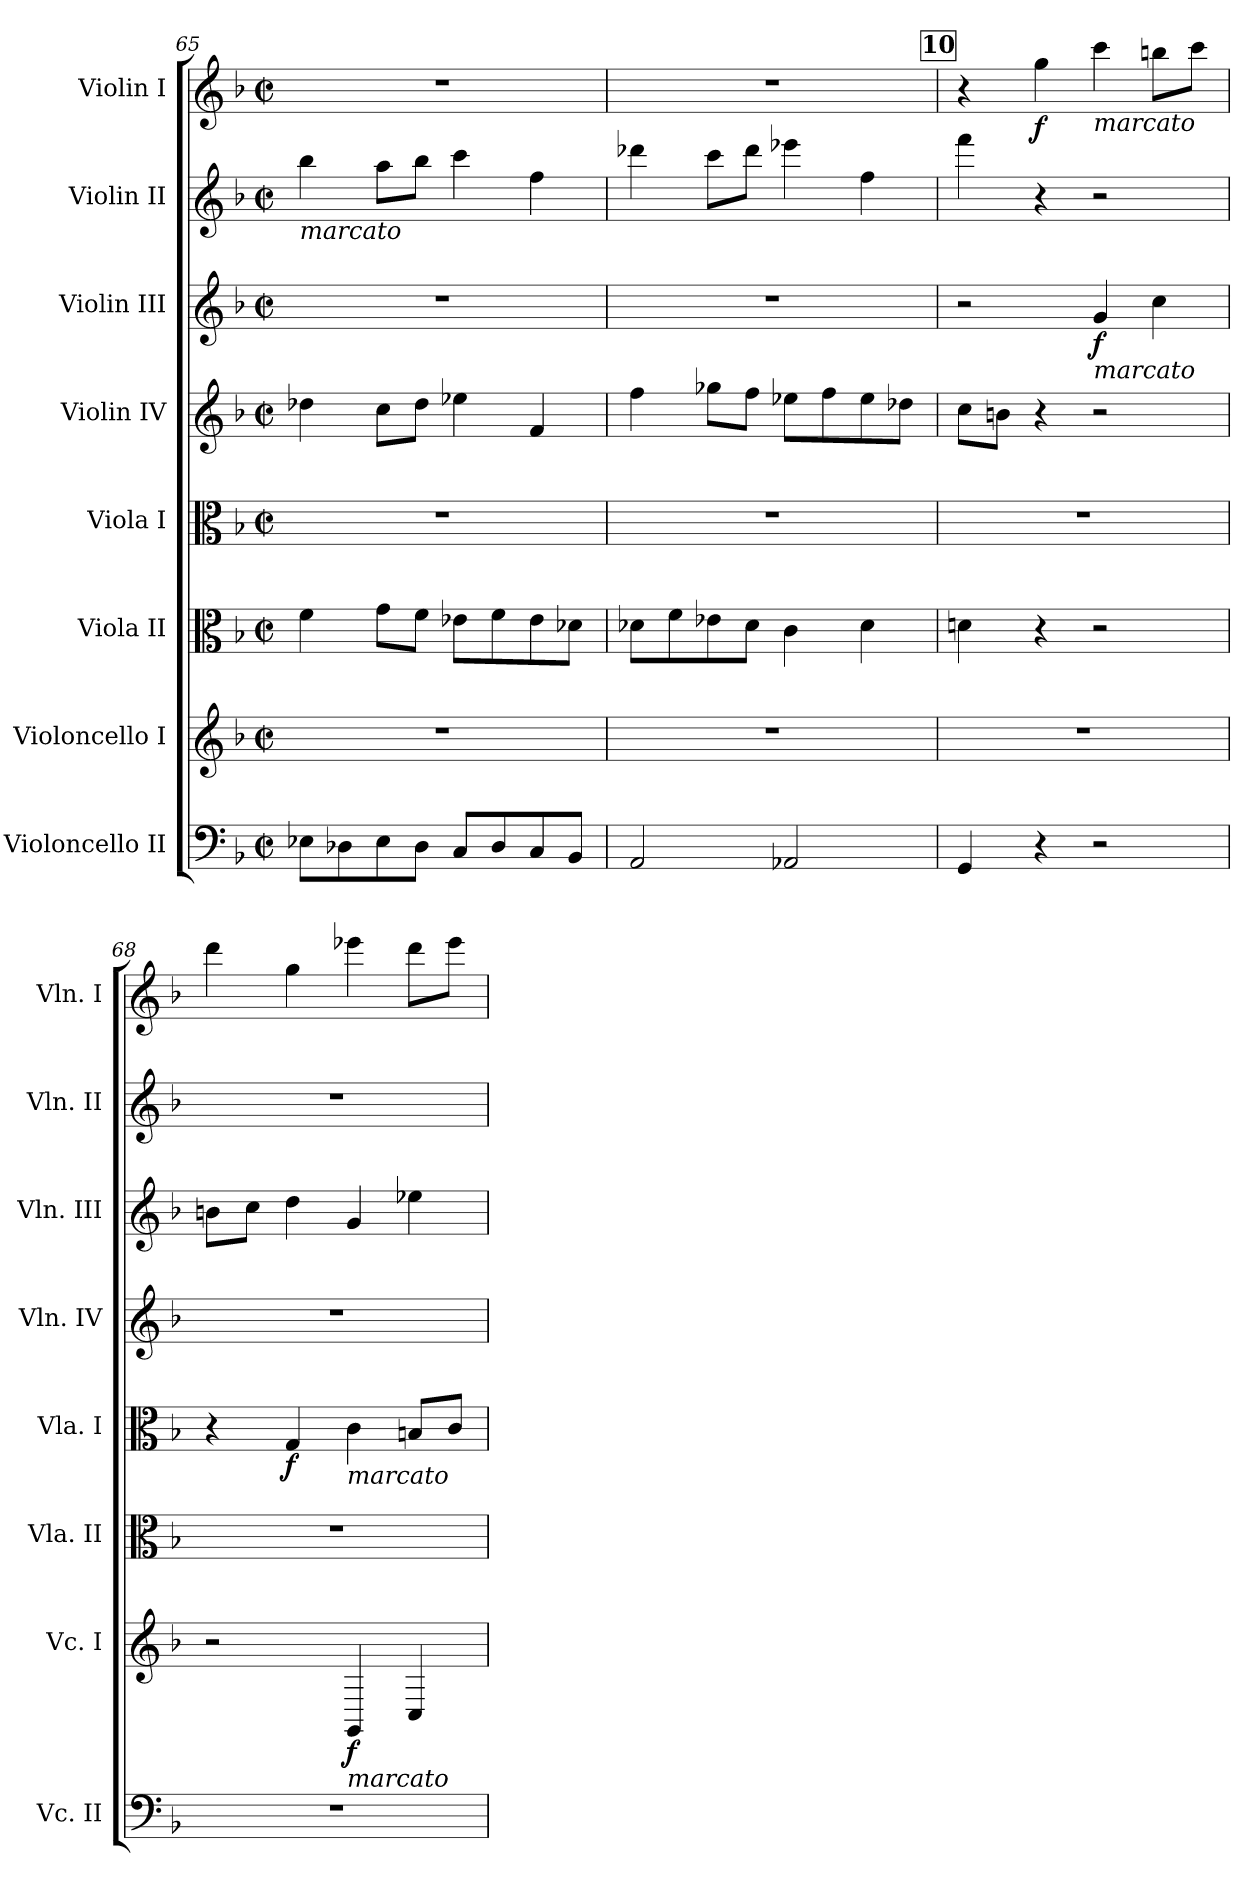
**kern	**kern	**dynam	**kern	**kern	**dynam	**kern	**kern	**dynam	**kern	**kern	**dynam
*part8	*part7	*part7	*part6	*part5	*part5	*part4	*part3	*part3	*part2	*part1	*part1
*staff8	*staff7	*staff7	*staff6	*staff5	*staff5	*staff4	*staff3	*staff3	*staff2	*staff1	*staff1
*I"Violoncello II	*I"Violoncello I	*	*I"Viola II	*I"Viola I	*	*I"Violin IV	*I"Violin III	*	*I"Violin II	*I"Violin I	*
*I'Vc. II	*I'Vc. I	*	*I'Vla. II	*I'Vla. I	*	*I'Vln. IV	*I'Vln. III	*	*I'Vln. II	*I'Vln. I	*
!!LO:PB:g=z
*clefF4	*clefG2	*	*clefC3	*clefC3	*	*clefG2	*clefG2	*	*clefG2	*clefG2	*
*k[b-]	*k[b-]	*	*k[b-]	*k[b-]	*	*k[b-]	*k[b-]	*	*k[b-]	*k[b-]	*
*M2/2	*M2/2	*	*M2/2	*M2/2	*	*M2/2	*M2/2	*	*M2/2	*M2/2	*
*met(c|)	*met(c|)	*	*met(c|)	*met(c|)	*	*met(c|)	*met(c|)	*	*met(c|)	*met(c|)	*
=65	=65	=65	=65	=65	=65	=65	=65	=65	=65	=65	=65
!	!	!	!	!	!	!	!	!	!LO:TX:b:i:t=marcato	!	!
8E-X\L	1r	.	4f\	1r	.	4dd-X\	1r	.	4bb-\	1r	.
8D-X\	.	.	.	.	.	.	.	.	.	.	.
8E-\	.	.	8g\L	.	.	8cc\L	.	.	8aa\L	.	.
8D-\J	.	.	8f\J	.	.	8dd-\J	.	.	8bb-\J	.	.
8C/L	.	.	8e-X\L	.	.	4ee-X\	.	.	4ccc\	.	.
8D-/	.	.	8f\	.	.	.	.	.	.	.	.
8C/	.	.	8e-\	.	.	4f/	.	.	4ff\	.	.
8BB-/J	.	.	8d-X\J	.	.	.	.	.	.	.	.
=66	=66	=66	=66	=66	=66	=66	=66	=66	=66	=66	=66
2AA/	1r	.	8d-X\L	1r	.	4ff\	1r	.	4ddd-X\	1r	.
.	.	.	8f\	.	.	.	.	.	.	.	.
.	.	.	8e-X\	.	.	8gg-X\L	.	.	8ccc\L	.	.
.	.	.	8d-\J	.	.	8ff\J	.	.	8ddd-\J	.	.
2AA-X/	.	.	4c\	.	.	8ee-X\L	.	.	4eee-X\	.	.
.	.	.	.	.	.	8ff\	.	.	.	.	.
.	.	.	4d-\	.	.	8ee-\	.	.	4ff\	.	.
.	.	.	.	.	.	8dd-X\J	.	.	.	.	.
!!LO:REH:place=s1:a:B:fs=14:t=10
=67	=67	=67	=67	=67	=67	=67	=67	=67	=67	=67	=67
4GG/	1r	.	4dn\	1r	.	8cc\L	2r	.	4fff\	4r	.
.	.	.	.	.	.	8bn\J	.	.	.	.	.
!	!	!	!	!	!	!	!	!	!	!	!LO:DY:b
4r	.	.	4r	.	.	4r	.	.	4r	4gg\	f
!	!	!	!	!	!	!	!	!	!	!LO:TX:b:i:t=marcato	!
!	!	!	!	!	!	!	!LO:TX:b:i:t=marcato	!	!	!	!
!	!	!	!	!	!	!	!	!LO:DY:b	!	!	!
2r	.	.	2r	.	.	2r	4g/	f	2r	4ccc\	.
.	.	.	.	.	.	.	4cc\	.	.	8bbn\L	.
.	.	.	.	.	.	.	.	.	.	8ccc\J	.
=68	=68	=68	=68	=68	=68	=68	=68	=68	=68	=68	=68
1r	2r	.	1r	4r	.	1r	8bn\L	.	1r	4ddd\	.
.	.	.	.	.	.	.	8cc\J	.	.	.	.
!	!	!	!	!	!LO:DY:b	!	!	!	!	!	!
.	.	.	.	4G/	f	.	4dd\	.	.	4gg\	.
!	!	!	!	!LO:TX:b:i:t=marcato	!	!	!	!	!	!	!
!	!LO:TX:b:i:t=marcato	!	!	!	!	!	!	!	!	!	!
!	!	!LO:DY:b	!	!	!	!	!	!	!	!	!
.	4GG/	f	.	4c\	.	.	4g/	.	.	4eee-X\	.
.	4C/	.	.	8Bn/L	.	.	4ee-X\	.	.	8ddd\L	.
.	.	.	.	8c/J	.	.	.	.	.	8eee-\J	.
=	=	=	=	=	=	=	=	=	=	=	=
*-	*-	*-	*-	*-	*-	*-	*-	*-	*-	*-	*-
